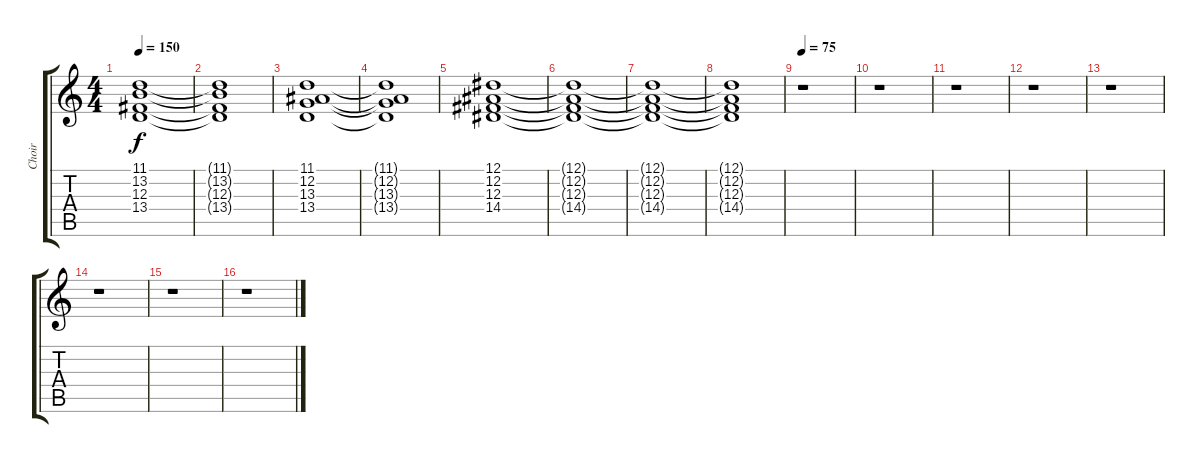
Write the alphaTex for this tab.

\track ("Choir" "Choir") {instrument pad4choir}
\staff {score tabs}
\tuning (Eb4 Bb3 Gb3 Db3 Ab2 Eb2) {hide}
\ts (4 4)
\tempo 150
\clef g2
\ks c
(11.1 13.2 12.3 13.4).1{dy f} |
(11.1{t} 13.2{t} 12.3{t} 13.4{t}).1 |
(11.1 12.2 13.3 13.4).1 |
(11.1{t} 12.2{t} 13.3{t} 13.4{t}).1 |
(12.1 12.2 12.3 14.4).1 |
(12.1{t} 12.2{t} 12.3{t} 14.4{t}).1 |
(12.1{t} 12.2{t} 12.3{t} 14.4{t}).1 |
(12.1{t} 12.2{t} 12.3{t} 14.4{t}).1 |
\tempo 75
r.1 |
r.1 |
r.1 |
r.1 |
r.1 |
r.1 |
r.1 |
r.1
